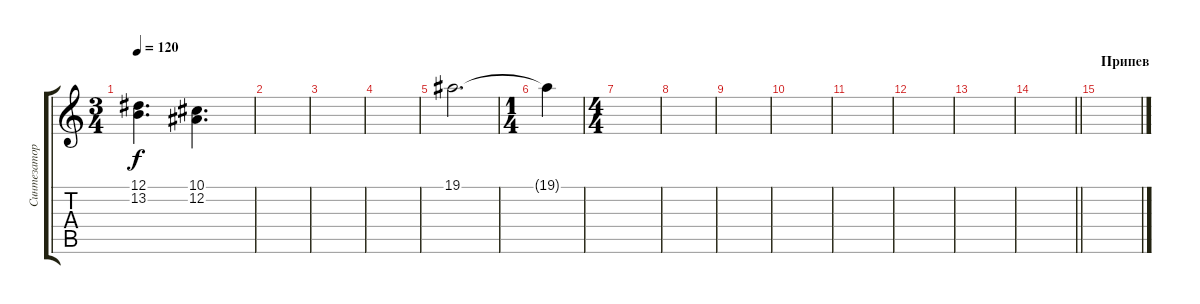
\track ("Синтезатор" "Синтезатор") {instrument honkytonkpiano}
\staff {score tabs}
\tuning (Eb4 Bb3 Gb3 Db3 Ab2 Eb2) {hide}
\ts (3 4)
\tempo 120
\clef g2
\ks c
(12.1 13.2).4{d dy f} (10.1 12.2).4{d} |
|
|
|
19.1.2{d} |
\ts (1 4)
19.1{t}.4 |
\ts (4 4)
|
|
|
|
|
|
|
\barLineRight lightlight
|
\section ("" "Припев")
